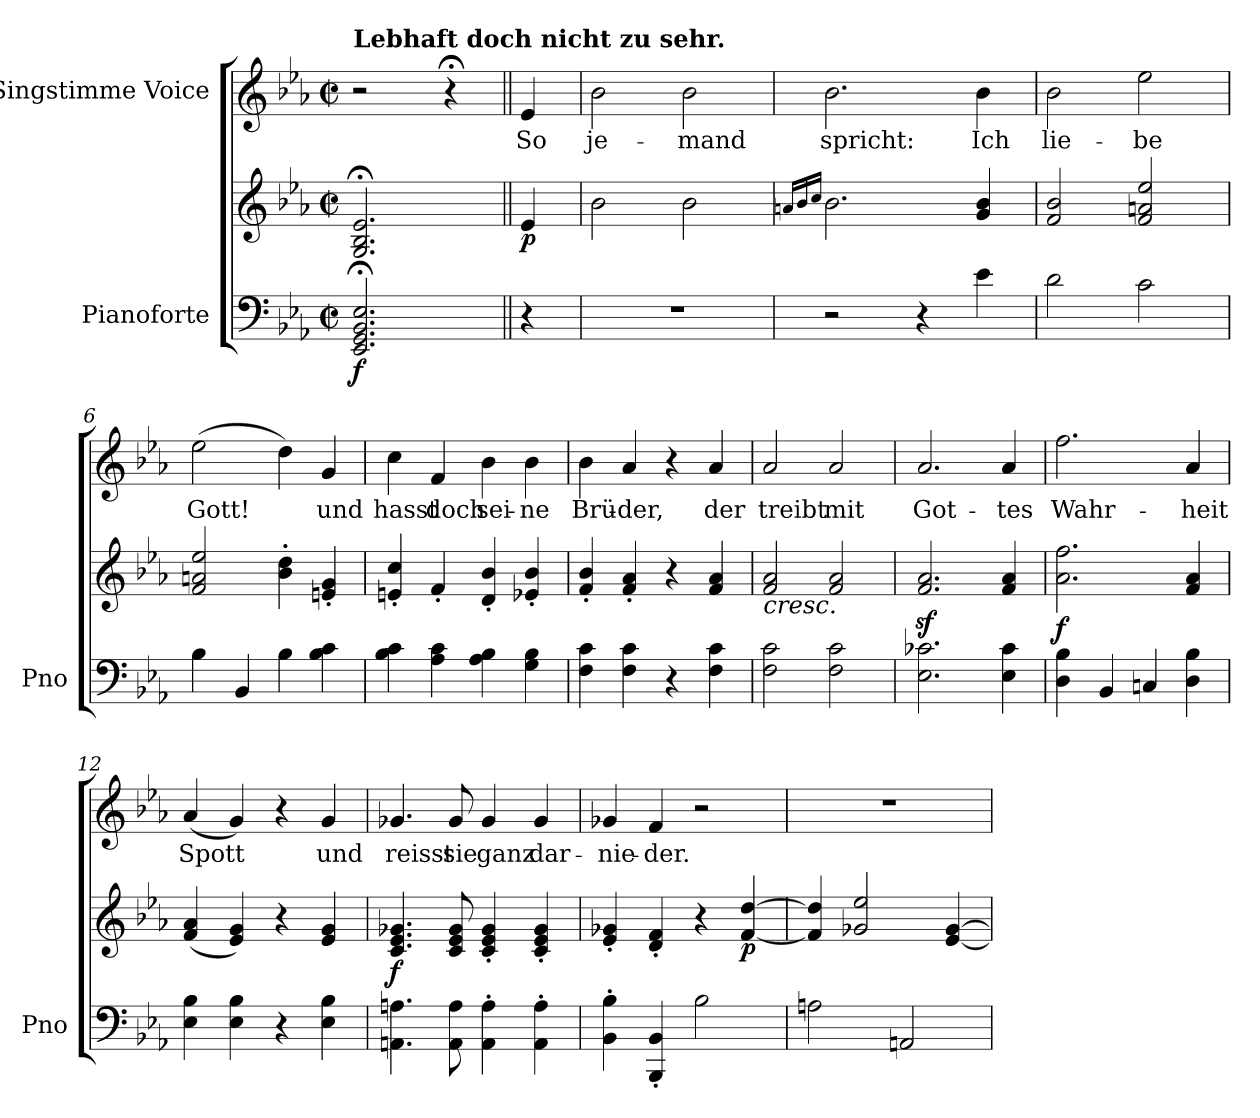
**kern	**kern	**dynam	**kern	**text
*part2	*part2	*part2	*part1	*part1
*staff3	*staff2	*staff2/3	*staff1	*staff1
*I"Pianoforte	*	*	*I"Singstimme Voice	*
*I'Pno	*	*	*	*
*clefF4	*clefG2	*	*clefG2	*
*k[b-e-a-]	*k[b-e-a-]	*	*k[b-e-a-]	*
*M2/2	*M2/2	*	*M2/2	*
*met(c|)	*met(c|)	*	*met(c|)	*
=1	=1	=1	=1	=1
!	!	!	!LO:TX:a:B:t=Lebhaft doch nicht zu sehr.	!
!	!	!LO:DY:b=2	!	!
2.EE-/; 2.GG/; 2.BB-/; 2.E-/;	2.G/;< 2.B-/;< 2.e-/;<	f	2r	.
.	.	.	4r;<	.
=2||	=2||	=2||	=2||	=2||
!	!	!LO:DY:b	!	!LO:LY:b
4r	4e-/	p	4e-/	So
=3	=3	=3	=3	=3
!	!	!	!	!LO:LY:b
1r	2b-\	.	2b-\	je-
!	!	!	!	!LO:LY:b
.	2b-\	.	2b-\	-mand
=4	=4	=4	=4	=4
.	16qan/LL	.	.	.
.	16qb-/	.	.	.
.	16qcc/JJ	.	.	.
!	!	!	!	!LO:LY:b
2r	2.b-\	.	2.b-\	spricht:
4r	.	.	.	.
!	!	!	!	!LO:LY:b
4e-\	4g/ 4b-/	.	4b-\	Ich
=5	=5	=5	=5	=5
!	!	!	!	!LO:LY:b
2d\	2f/ 2b-/	.	2b-\	lie-
!	!	!	!	!LO:LY:b
2c\	2f/ 2an/ 2ee-/	.	2ee-\	-be
=6	=6	=6	=6	=6
!	!	!	!	!LO:LY:b
4B-\	2f/ 2an/ 2ee-/	.	(2ee-\	Gott!
4BB-/	.	.	.	.
4B-\	4b-\' 4dd\'	.	4dd\)	.
!	!	!	!	!LO:LY:b
4B-\ 4c\	4en/' 4g/'	.	4g/	und
=7	=7	=7	=7	=7
!	!	!	!	!LO:LY:b
4B-\ 4c\	4en/' 4cc/'	.	4cc\	hasst
!	!	!	!	!LO:LY:b
4A-\ 4c\	4f'/	.	4f/	doch
!	!	!	!	!LO:LY:b
4A-\ 4B-\	4d/' 4b-/'	.	4b-\	sei-
!	!	!	!	!LO:LY:b
4G\ 4B-\	4e-X/' 4b-/'	.	4b-\	-ne
=8	=8	=8	=8	=8
!	!	!	!	!LO:LY:b
4F\ 4c\	4f/' 4b-/'	.	4b-\	Brü-
!	!	!	!	!LO:LY:b
4F\ 4c\	4f/' 4a-/'	.	4a-/	-der,
4r	4r	.	4r	.
!	!	!	!	!LO:LY:b
4F\ 4c\	4f/ 4a-/	.	4a-/	der
!!LO:LB:g=z
=9	=9	=9	=9	=9
!	!LO:TX:b:i:t=cresc.	!	!	!
!	!	!	!	!LO:LY:b
2F\ 2c\	2f/ 2a-/	.	2a-/	treibt
!	!	!	!	!LO:LY:b
2F\ 2c\	2f/ 2a-/	.	2a-/	mit
=10	=10	=10	=10	=10
!	!	!	!	!LO:LY:b
2.E-\ 2.c-X\	2.f/z< 2.a-/z<	.	2.a-/	Got-
!	!	!	!	!LO:LY:b
4E-\ 4c-\	4f/ 4a-/	.	4a-/	-tes
=11	=11	=11	=11	=11
!	!	!LO:DY:b	!	!LO:LY:b
4D\ 4B-\	2.a-\ 2.ff\	f	2.ff\	Wahr-
4BB-/	.	.	.	.
4Cn/	.	.	.	.
!	!	!	!	!LO:LY:b
4D\ 4B-\	4f/ 4a-/	.	4a-/	-heit
=12	=12	=12	=12	=12
!	!	!	!	!LO:LY:b
4E-\ 4B-\	(4f/ 4a-/	.	(4a-/	Spott
4E-\ 4B-\	4e-/ 4g/)	.	4g/)	.
4r	4r	.	4r	.
!	!	!	!	!LO:LY:b
4E-\ 4B-\	4e-/ 4g/	.	4g/	und
=13	=13	=13	=13	=13
!	!	!LO:DY:b	!	!LO:LY:b
4.AAn\ 4.An\	4.c/ 4.e-/ 4.g-X/	f	4.g-X/	reisst
!	!	!	!	!LO:LY:b
8AA\ 8A\	8c/ 8e-/ 8g-/	.	8g-/	sie
!	!	!	!	!LO:LY:b
4AA\' 4A\'	4c/' 4e-/' 4g-/'	.	4g-/	ganz
!	!	!	!	!LO:LY:b
4AA\' 4A\'	4c/' 4e-/' 4g-/'	.	4g-/	dar-
=14	=14	=14	=14	=14
!	!	!	!	!LO:LY:b
4BB-\' 4B-\'	4e-/' 4g-X/'	.	4g-X/	-nie-
!	!	!	!	!LO:LY:b
4BBB-/' 4BB-/'	4d/' 4f/'	.	4f/	-der.
2B-\	4r	.	2r	.
!	!	!LO:DY:b	!	!
.	[4f/ [4dd/	p	.	.
=15	=15	=15	=15	=15
2An\	4f/] 4dd/]	.	1r	.
.	2g-X/ 2ee-/	.	.	.
2AAn/	.	.	.	.
.	[4e-/ [4g-/	.	.	.
=	=	=	=	=
*-	*-	*-	*-	*-
